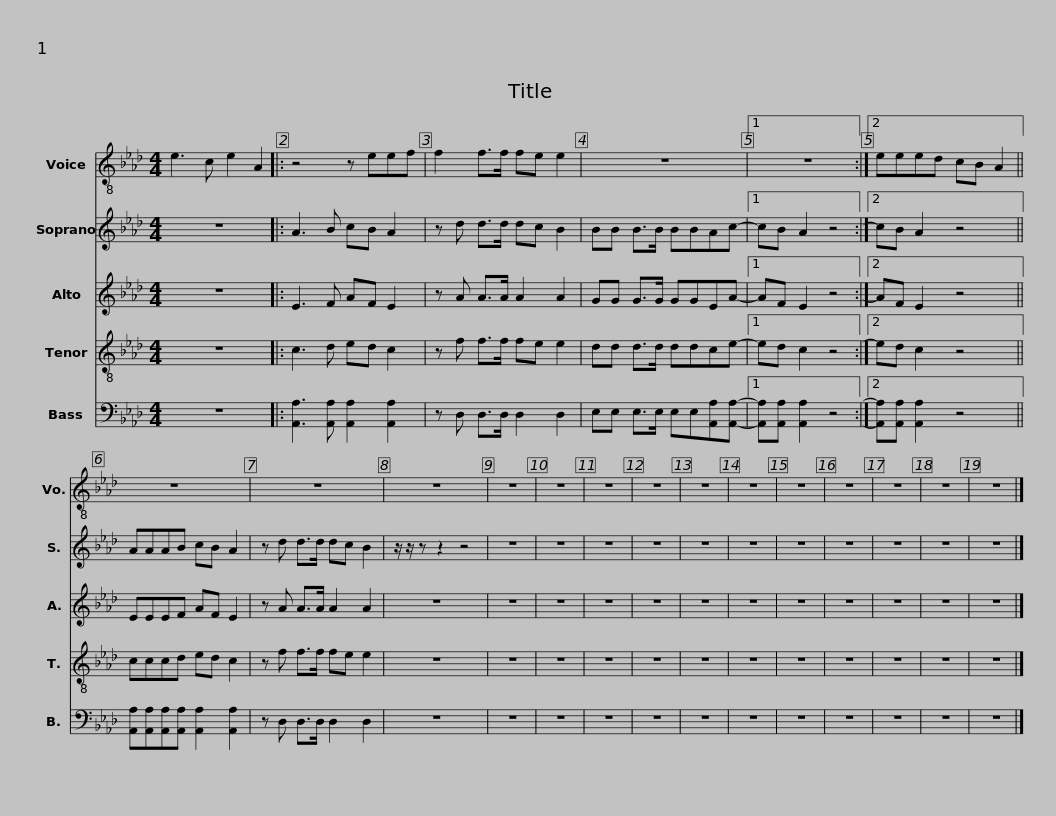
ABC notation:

X:1
%%score 1 2 3 4 5
L:1/8
M:4/4
I:linebreak $
K:Ab
V:1 treble-8
V:2 treble
V:3 treble
V:4 treble-8
V:5 bass
V:1
 e3 c e2 A2 |: z4 z eef | f2 f>f fe e2 | z8 |1 z8 :|2$ %5
 eeed cB A2 || z8 | z8 | z8 | z8 | %10
 z8 | z8 | z8 | z8 | z8 | %15
 z8 |$ z8 | z8 | z8 | z8 |] %20
V:2
 z8 |: A3 B cB A2 | z d d>d dc B2 | BB B>B BBAc- |1 cB A2 z4 :|2$ %5
 cB A2 z4 || AAAB cB A2 | z d d>d dc B2 | z/ z/ z z2 z4 | z8 | %10
 z8 | z8 | z8 | z8 | z8 | %15
 z8 |$ z8 | z8 | z8 | z8 |] %20
V:3
 z8 |: E3 F AF E2 | z A A>A A2 A2 | GG G>G GGEA- |1 AF E2 z4 :|2$ %5
 AF E2 z4 || EEEF AF E2 | z A A>A A2 A2 | z8 | z8 | %10
 z8 | z8 | z8 | z8 | z8 | %15
 z8 |$ z8 | z8 | z8 | z8 |] %20
V:4
 z8 |: c3 d ed c2 | z f f>f fe e2 | dd d>d ddce- |1 ed c2 z4 :|2$ %5
 ed c2 z4 || cccd ed c2 | z f f>f fe e2 | z8 | z8 | %10
 z8 | z8 | z8 | z8 | z8 | %15
 z8 |$ z8 | z8 | z8 | z8 |] %20
V:5
 z8 |: [A,,A,]3 [A,,A,] [A,,A,]2 [A,,A,]2 | z D, D,>D, D,2 D,2 | E,E, E,>E, E,E,[A,,A,][A,,A,]- |1 [A,,A,][A,,A,] [A,,A,]2 z4 :|2$ %5
 [A,,A,][A,,A,] [A,,A,]2 z4 || [A,,A,][A,,A,][A,,A,][A,,A,] [A,,A,]2 [A,,A,]2 | z D, D,>D, D,2 D,2 | z8 | z8 | %10
 z8 | z8 | z8 | z8 | z8 | %15
 z8 |$ z8 | z8 | z8 | z8 |] %20
